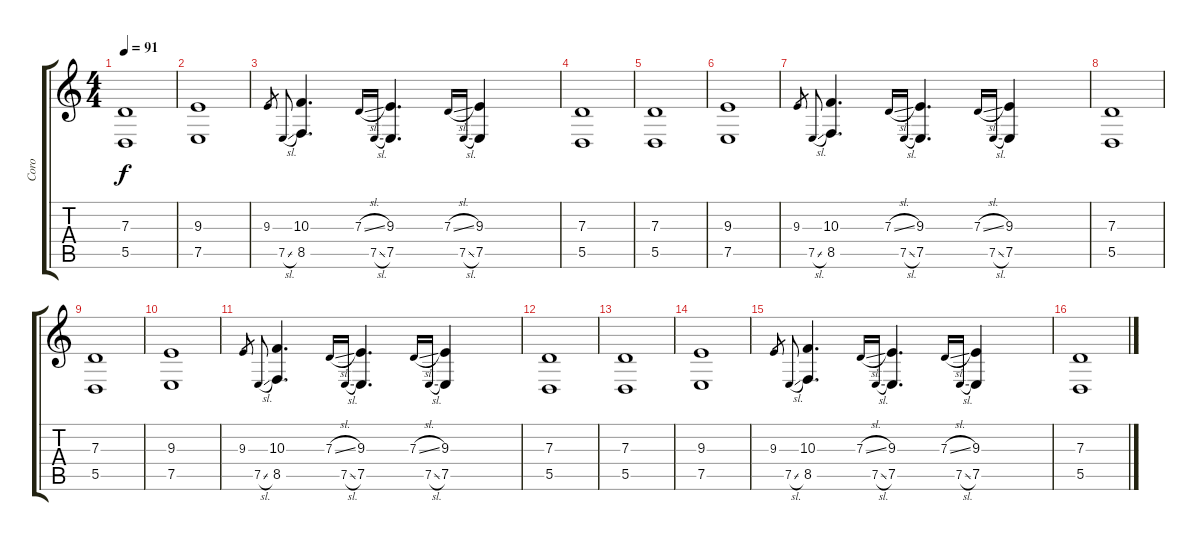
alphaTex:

\track ("Coro" "Coro") {instrument choiraahs}
\staff {score tabs}
\tuning (E4 B3 G3 D3 A2 E2) {hide}
\ts (4 4)
\tempo 91
\clef g2
\ks c
(7.3 5.5).1{dy f} |
(9.3 7.5).1 |
9.3.16{gr} 7.5{sl}.16{gr onbeat} (10.3 8.5).4{d} 7.3{sl}.16{gr onbeat} 7.5{sl}.16{gr onbeat} (9.3 7.5).4{d} 7.3{sl}.16{gr onbeat} 7.5{sl}.16{gr onbeat} (9.3 7.5).4 |
(7.3 5.5).1 |
(7.3 5.5).1 |
(9.3 7.5).1 |
9.3.16{gr} 7.5{sl}.16{gr onbeat} (10.3 8.5).4{d} 7.3{sl}.16{gr onbeat} 7.5{sl}.16{gr onbeat} (9.3 7.5).4{d} 7.3{sl}.16{gr onbeat} 7.5{sl}.16{gr onbeat} (9.3 7.5).4 |
(7.3 5.5).1 |
(7.3 5.5).1 |
(9.3 7.5).1 |
9.3.16{gr} 7.5{sl}.16{gr onbeat} (10.3 8.5).4{d} 7.3{sl}.16{gr onbeat} 7.5{sl}.16{gr onbeat} (9.3 7.5).4{d} 7.3{sl}.16{gr onbeat} 7.5{sl}.16{gr onbeat} (9.3 7.5).4 |
(7.3 5.5).1 |
(7.3 5.5).1 |
(9.3 7.5).1 |
9.3.16{gr} 7.5{sl}.16{gr onbeat} (10.3 8.5).4{d} 7.3{sl}.16{gr onbeat} 7.5{sl}.16{gr onbeat} (9.3 7.5).4{d} 7.3{sl}.16{gr onbeat} 7.5{sl}.16{gr onbeat} (9.3 7.5).4 |
(7.3 5.5).1
